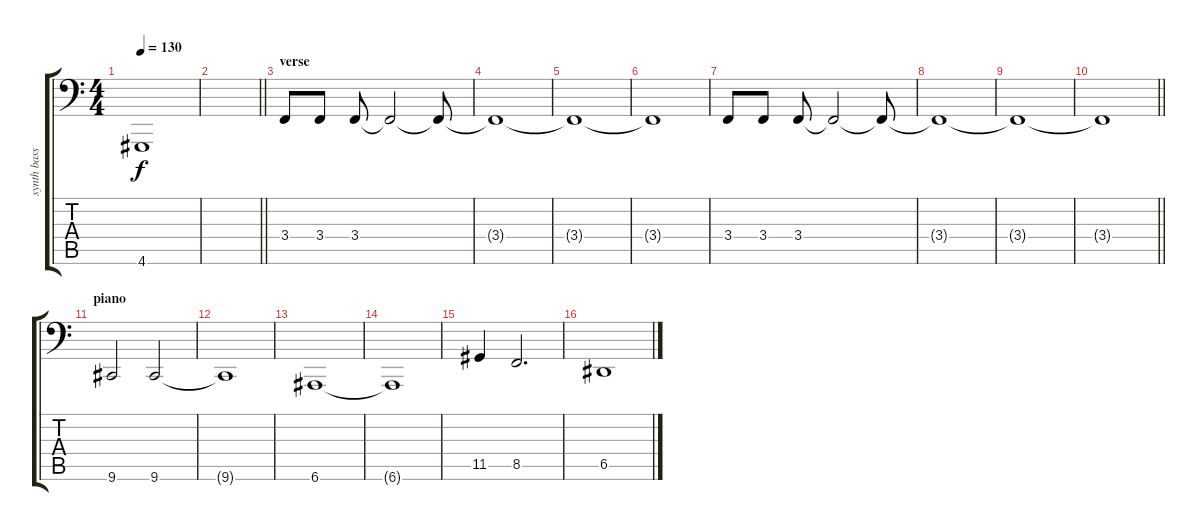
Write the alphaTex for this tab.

\track ("synth bass" "synth bass") {instrument lead8bassandlead}
\staff {score tabs}
\tuning (E3 B2 G2 D2 A1 E1) {hide}
\ts (4 4)
\tempo 130
\clef f4
\ks c
4.6.1{dy f} |
\barLineRight lightlight
|
\section ("" "verse")
3.4.8{volume 16 balance 8 instrument electricbassfinger} 3.4.8 3.4.8 3.4{t}.2 3.4{t}.8 |
3.4{t}.1 |
3.4{t}.1{volume 0} |
3.4{t}.1 |
3.4.8{volume 13 instrument electricbassfinger} 3.4.8 3.4.8 3.4{t}.2 3.4{t}.8 |
3.4{t}.1 |
3.4{t}.1{volume 0} |
\barLineRight lightlight
3.4{t}.1 |
\section ("" "piano")
9.6.2{volume 8} 9.6.2 |
9.6{t}.1 |
6.6.1 |
6.6{t}.1 |
11.5.4 8.5.2{d} |
6.5.1
